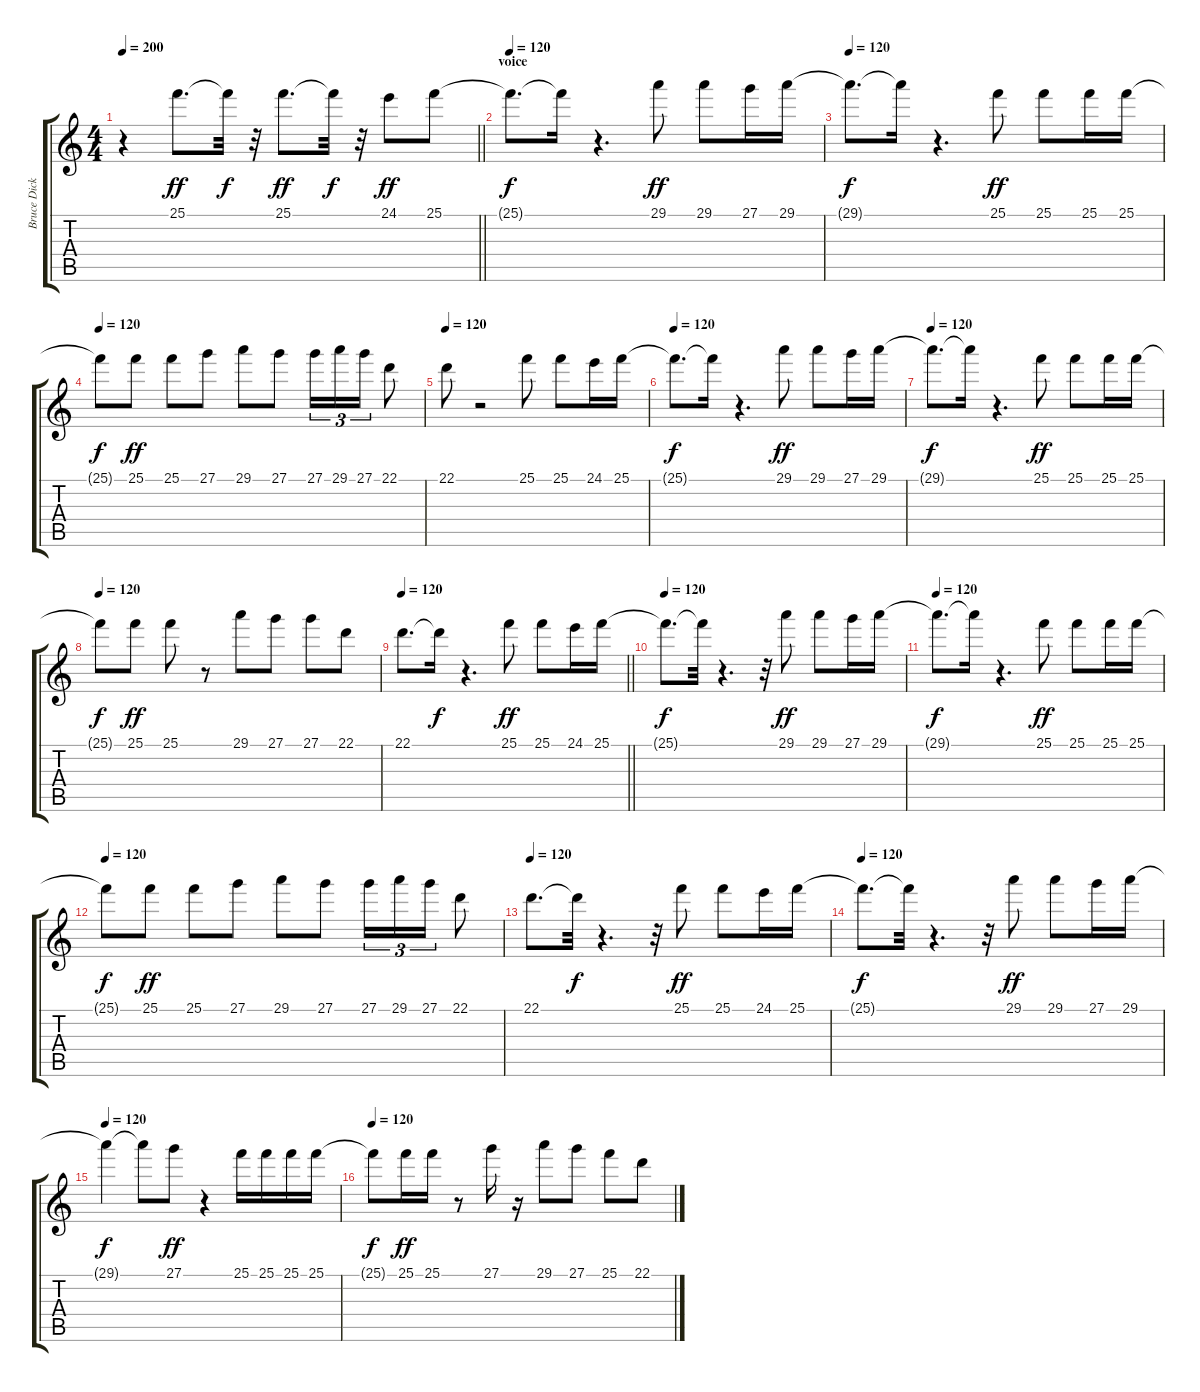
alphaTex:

\track ("Bruce Dickinson" "Bruce Dick") {instrument choiraahs}
\staff {score tabs}
\tuning (E4 B3 G3 D3 A2 E2) {hide}
\ts (4 4)
\tempo 200
\clef g2
\barLineRight lightlight
\ks c
r.4{dy f} 25.1.8{d dy ff} 25.1{t}.32{dy f} r.32 25.1.8{d dy ff} 25.1{t}.32{dy f} r.32 24.1.8{dy ff} 25.1.8 |
\section ("" "voice")
\tempo 120
25.1{t}.8{d dy f} 25.1{t}.16 r.4{d} 29.1.8{dy ff} 29.1.8 27.1.16 29.1.16 |
\tempo 120
29.1{t}.8{d dy f} 29.1{t}.16 r.4{d} 25.1.8{dy ff} 25.1.8 25.1.16 25.1.16 |
\tempo 120
25.1{t}.8{dy f} 25.1.8{dy ff} 25.1.8 27.1.8 29.1.8 27.1.8 27.1.16{tu (3 2)} 29.1.16{tu (3 2)} 27.1.16{tu (3 2)} 22.1.8 |
\tempo 120
22.1.8 r.2 25.1.8 25.1.8 24.1.16 25.1.16 |
\tempo 120
25.1{t}.8{d dy f} 25.1{t}.16 r.4{d} 29.1.8{dy ff} 29.1.8 27.1.16 29.1.16 |
\tempo 120
29.1{t}.8{d dy f} 29.1{t}.16 r.4{d} 25.1.8{dy ff} 25.1.8 25.1.16 25.1.16 |
\tempo 120
25.1{t}.8{dy f} 25.1.8{dy ff} 25.1.8 r.8 29.1.8 27.1.8 27.1.8 22.1.8 |
\tempo 120
\barLineRight lightlight
22.1.8{d} 22.1{t}.16{dy f} r.4{d} 25.1.8{dy ff} 25.1.8 24.1.16 25.1.16 |
\tempo 120
25.1{t}.8{d dy f} 25.1{t}.32 r.4{d} r.32 29.1.8{dy ff} 29.1.8 27.1.16 29.1.16 |
\tempo 120
29.1{t}.8{d dy f} 29.1{t}.16 r.4{d} 25.1.8{dy ff} 25.1.8 25.1.16 25.1.16 |
\tempo 120
25.1{t}.8{dy f} 25.1.8{dy ff} 25.1.8 27.1.8 29.1.8 27.1.8 27.1.16{tu (3 2)} 29.1.16{tu (3 2)} 27.1.16{tu (3 2)} 22.1.8 |
\tempo 120
22.1.8{d} 22.1{t}.32{dy f} r.4{d} r.32 25.1.8{dy ff} 25.1.8 24.1.16 25.1.16 |
\tempo 120
25.1{t}.8{d dy f} 25.1{t}.32 r.4{d} r.32 29.1.8{dy ff} 29.1.8 27.1.16 29.1.16 |
\tempo 120
29.1{t}.4{dy f} 29.1{t}.8 27.1.8{dy ff} r.4 25.1.16 25.1.16 25.1.16 25.1.16 |
\tempo 120
25.1{t}.8{dy f} 25.1.16{dy ff} 25.1.16 r.8 27.1.16 r.16 29.1.8 27.1.8 25.1.8 22.1.8
